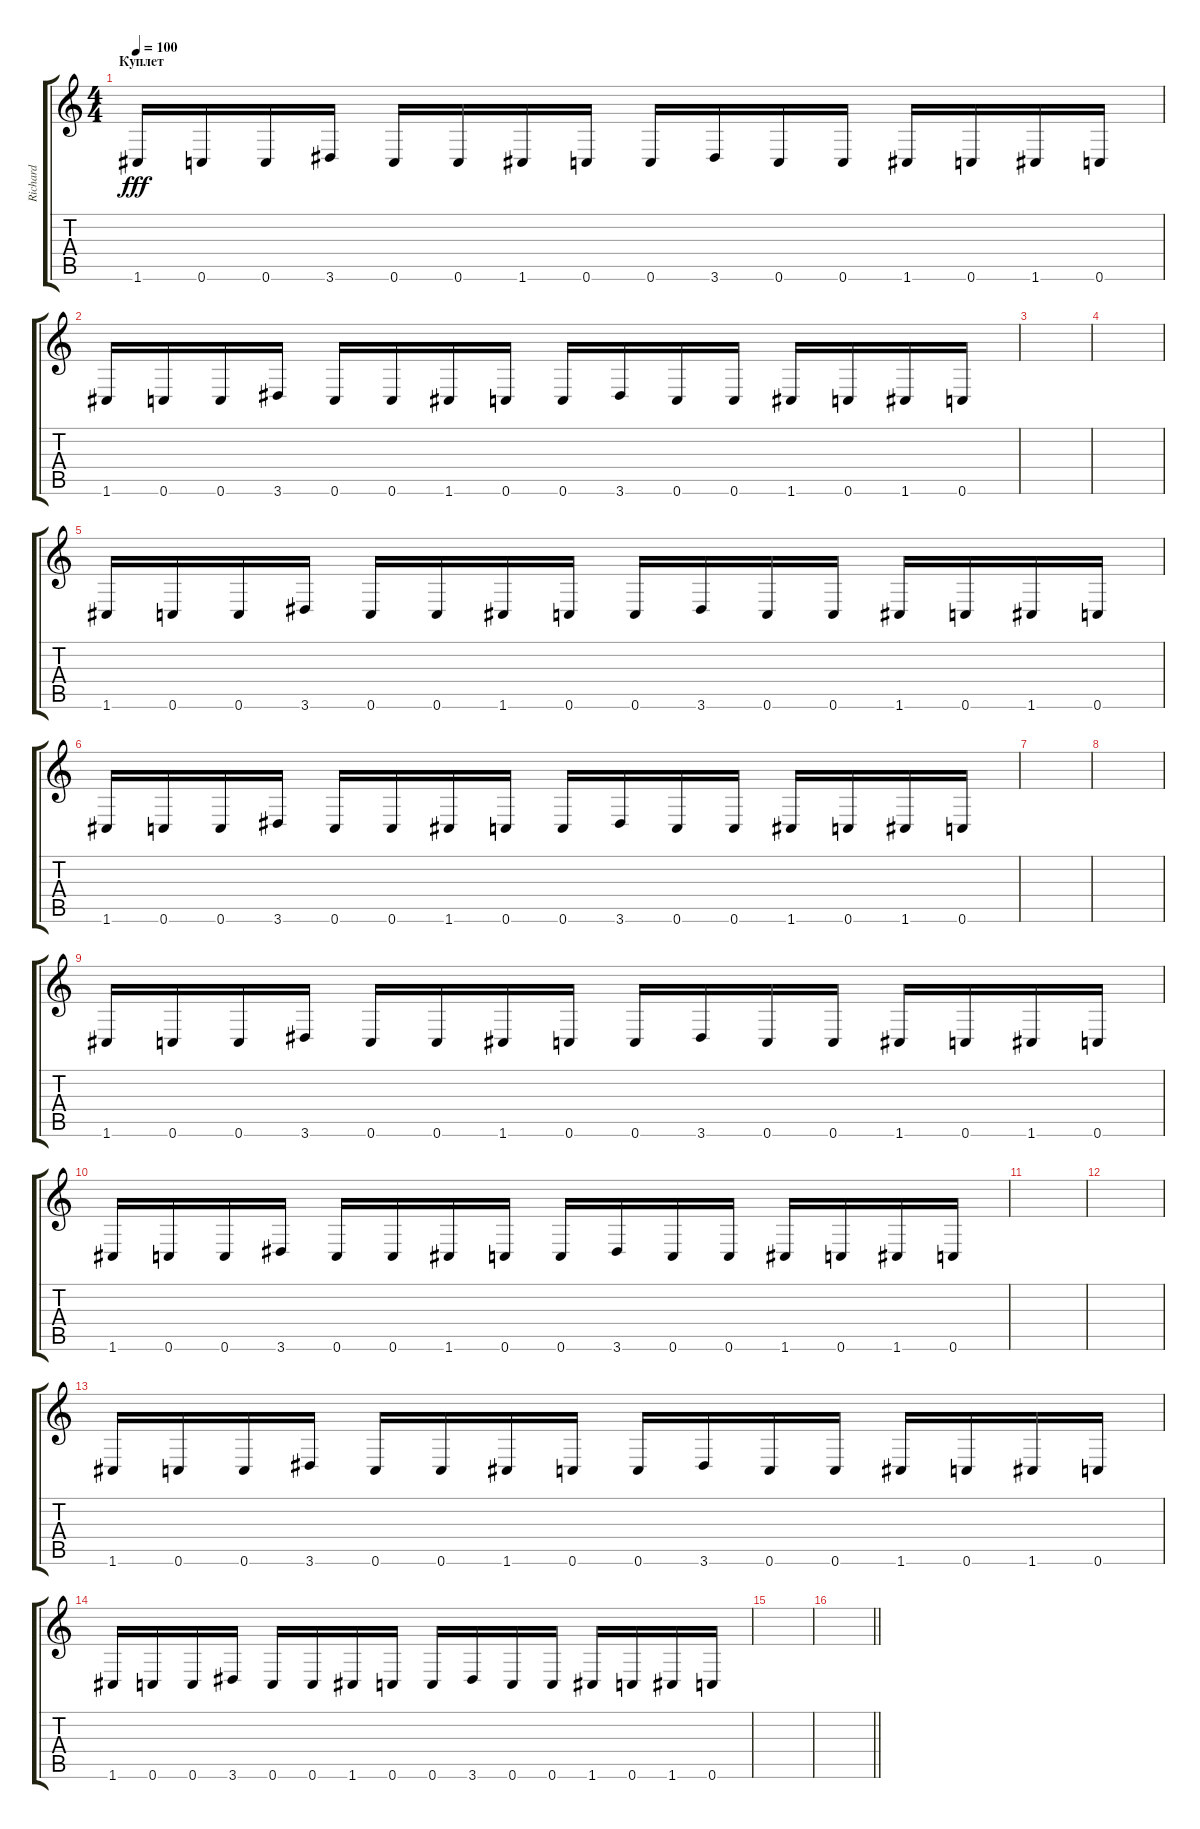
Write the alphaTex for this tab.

\track ("Richard" "Richard") {instrument distortionguitar}
\staff {score tabs}
\tuning (E4 C4 G3 C3 G2 C2) {hide}
\ts (4 4)
\section ("" "Куплет")
\tempo 100
\clef g2
\ks c
1.6.16{dy fff} 0.6.16 0.6.16 3.6.16 0.6.16 0.6.16 1.6.16 0.6.16 0.6.16 3.6.16 0.6.16 0.6.16 1.6.16 0.6.16 1.6.16 0.6.16 |
1.6.16 0.6.16 0.6.16 3.6.16 0.6.16 0.6.16 1.6.16 0.6.16 0.6.16 3.6.16 0.6.16 0.6.16 1.6.16 0.6.16 1.6.16 0.6.16 |
|
|
1.6.16 0.6.16 0.6.16 3.6.16 0.6.16 0.6.16 1.6.16 0.6.16 0.6.16 3.6.16 0.6.16 0.6.16 1.6.16 0.6.16 1.6.16 0.6.16 |
1.6.16 0.6.16 0.6.16 3.6.16 0.6.16 0.6.16 1.6.16 0.6.16 0.6.16 3.6.16 0.6.16 0.6.16 1.6.16 0.6.16 1.6.16 0.6.16 |
|
|
1.6.16 0.6.16 0.6.16 3.6.16 0.6.16 0.6.16 1.6.16 0.6.16 0.6.16 3.6.16 0.6.16 0.6.16 1.6.16 0.6.16 1.6.16 0.6.16 |
1.6.16 0.6.16 0.6.16 3.6.16 0.6.16 0.6.16 1.6.16 0.6.16 0.6.16 3.6.16 0.6.16 0.6.16 1.6.16 0.6.16 1.6.16 0.6.16 |
|
|
1.6.16 0.6.16 0.6.16 3.6.16 0.6.16 0.6.16 1.6.16 0.6.16 0.6.16 3.6.16 0.6.16 0.6.16 1.6.16 0.6.16 1.6.16 0.6.16 |
1.6.16 0.6.16 0.6.16 3.6.16 0.6.16 0.6.16 1.6.16 0.6.16 0.6.16 3.6.16 0.6.16 0.6.16 1.6.16 0.6.16 1.6.16 0.6.16 |
|
\barLineRight lightlight
